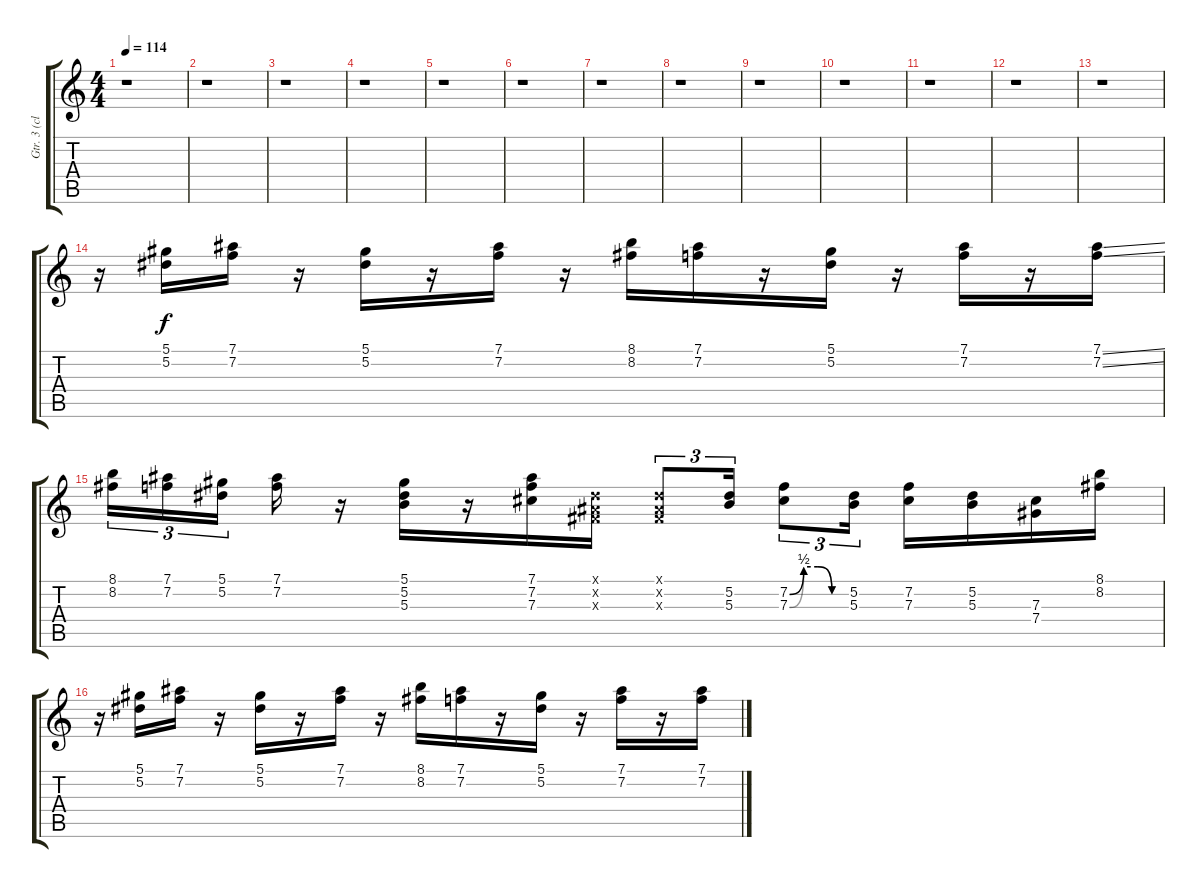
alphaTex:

\track ("Gtr. 3 (clean)" "Gtr. 3 (cl") {instrument electricguitarclean}
\staff {score tabs}
\tuning (Eb4 Bb3 Gb3 Db3 Ab2 Eb2) {hide}
\ts (4 4)
\tempo 114
\clef g2
\ks c
r.1{dy f} |
r.1 |
r.1 |
r.1 |
r.1 |
r.1 |
r.1 |
r.1 |
r.1 |
r.1 |
r.1 |
r.1 |
r.1 |
r.16 (5.1 5.2).16 (7.1 7.2).16 r.16 (5.1 5.2).16 r.16 (7.1 7.2).16 r.16 (8.1 8.2).16 (7.1 7.2).16 r.16 (5.1 5.2).16 r.16 (7.1 7.2).16 r.16 (7.1{ss} 7.2{ss}).16 |
(8.1 8.2).16{tu (3 2)} (7.1 7.2).16{tu (3 2)} (5.1 5.2).16{tu (3 2)} (7.1 7.2).16 r.16 (5.1 5.2 5.3).16 r.16 (7.1 7.2 7.3).16 (0.1{x} 0.2{x} 0.3{x}).16 (0.1{x} 0.2{x} 0.3{x}).8{tu (3 2)} (5.2 5.3).16{tu (3 2)} (7.2{be (custom 0 0 15 2 30 2 45 0 60 0)} 7.3{be (custom 0 0 15 2 30 2 45 0 60 0)}).8{tu (3 2)} (5.2 5.3).16{tu (3 2)} (7.2 7.3).16 (5.2 5.3).16 (7.3 7.4).16 (8.1 8.2).16 |
r.16 (5.1 5.2).16 (7.1 7.2).16 r.16 (5.1 5.2).16 r.16 (7.1 7.2).16 r.16 (8.1 8.2).16 (7.1 7.2).16 r.16 (5.1 5.2).16 r.16 (7.1 7.2).16 r.16 (7.1{ss} 7.2{ss}).16
